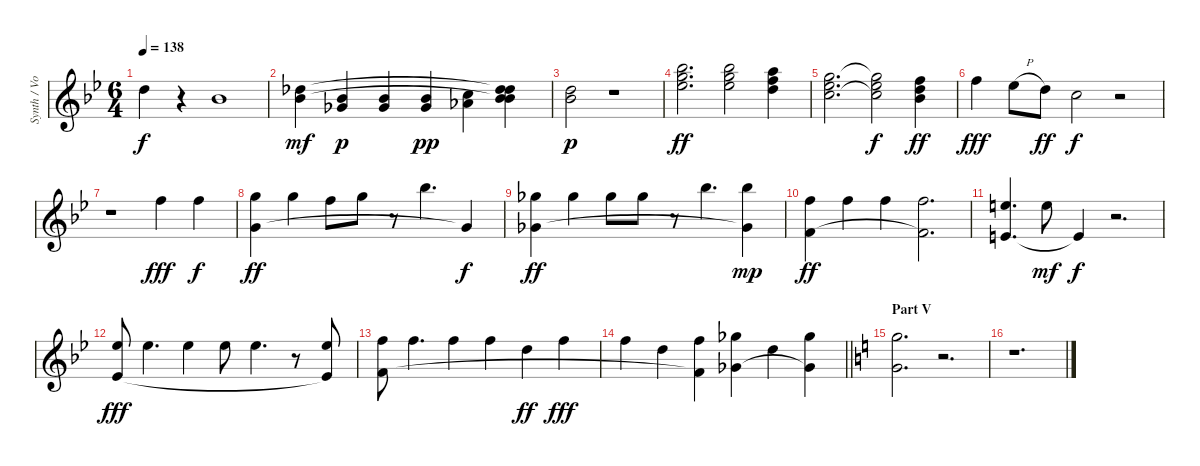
\track ("Synth / Vocals" "Synth / Vo") {instrument flute}
\staff {score}
\tuning (E4 B3 G3 D3 A2 E2) {hide}
\ts (6 4)
\tempo 138
\clef g2
\ks gminor
10.1.4{dy f} r.4 15.3{t}.1 |
(18.3 20.4).4{dy mf} (6.1 7.2).4{dy p} (6.1 7.2).4 (6.1 7.2).4{dy pp} (8.1 9.2).4 (9.1 11.2 18.3{t} 20.4{t}).4 |
(10.1 11.2).2{dy p} r.1 |
(18.1 20.2 20.3).2{d dy ff} (18.1 20.2 20.3).2 (17.1 18.2 19.3).4 |
(15.1 16.2 17.3).2{d} (15.1{t} 16.2 17.3{t}).2{dy f} (13.1 15.2 15.3).4{dy ff} |
13.1.4{dy fff} 11.1{h}.8 10.1.8{dy ff} 13.2.2{dy f} r.2 |
r.1 13.1.4{dy fff} 13.1.4{dy f} |
(15.1 17.4).4{dy ff} 15.1.4 18.2.8 15.1.8 r.8 18.1.4{d} 17.4{t}.4{dy f} |
(14.1 16.4).4{dy ff} 14.1.4 14.1.8 14.1.8 r.8 18.1.4{d} (18.1 16.4{t}).4{dy mp} |
(13.1 15.4).4{dy ff} 13.1.4 13.1.4 (13.1 15.4{t}).2{d} |
(12.1 14.4).4{d} 12.1.8{dy mf} 14.4{t}.4{dy f} r.2{d} |
(11.1 13.4).8{dy fff} 11.1.4{d} 11.1.4 11.1.8 11.1.4{d} r.8 (11.1 13.4{t}).8 |
(13.1 15.4).8 13.1.4{d} 13.1.4 13.1.4 15.2.4{dy ff} 13.1.4{dy fff} |
\barLineRight lightlight
13.1.4 15.2.4 (13.1 15.4{t}).4 (14.1 16.4).4 15.2.4 (14.1 16.4{t}).4 |
\section ("" "Part V")
\ks c
(15.1 17.4).2{d} r.2{d} |
r.1{d}
